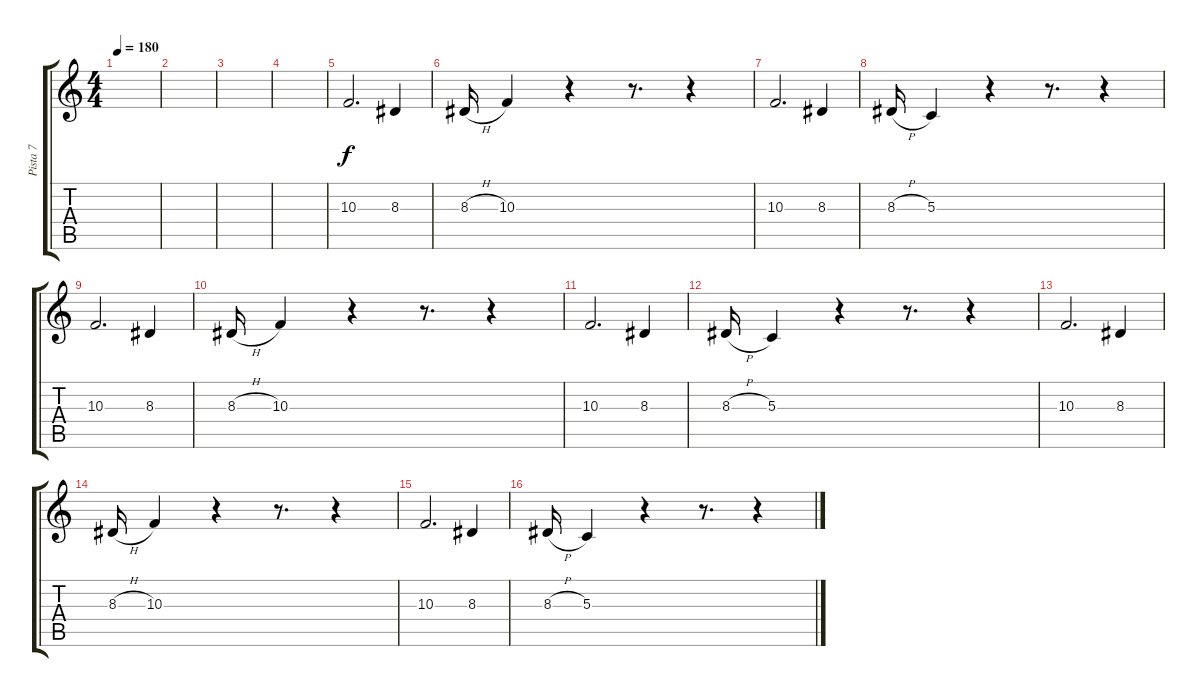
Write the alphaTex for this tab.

\track ("Pista 7" "Pista 7") {instrument sopranosax}
\staff {score tabs}
\tuning (E4 B3 G3 D3 A2 E2) {hide}
\ts (4 4)
\tempo 180
\clef g2
\ks c
|
|
|
|
10.3.2{d} 8.3.4 |
8.3{h}.16 10.3.4 r.4 r.8{d} r.4 |
10.3.2{d} 8.3.4 |
8.3{h}.16 5.3.4 r.4 r.8{d} r.4 |
10.3.2{d} 8.3.4 |
8.3{h}.16 10.3.4 r.4 r.8{d} r.4 |
10.3.2{d} 8.3.4 |
8.3{h}.16 5.3.4 r.4 r.8{d} r.4 |
10.3.2{d} 8.3.4 |
8.3{h}.16 10.3.4 r.4 r.8{d} r.4 |
10.3.2{d} 8.3.4 |
8.3{h}.16 5.3.4 r.4 r.8{d} r.4
